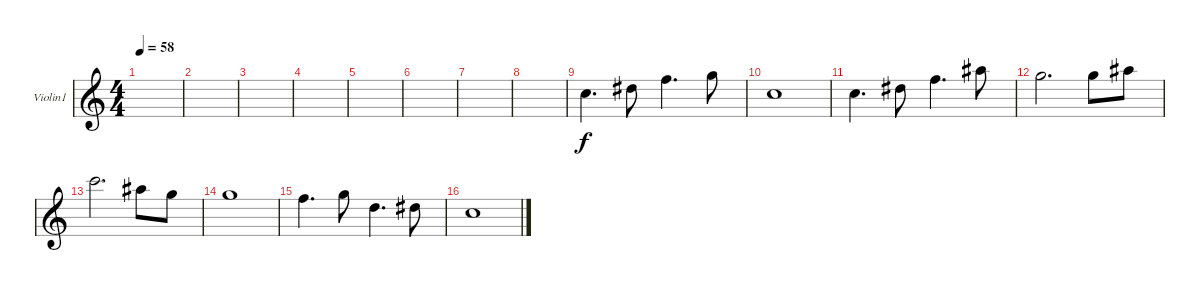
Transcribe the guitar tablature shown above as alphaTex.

\defaultSystemsLayout 4
\bracketExtendMode groupsimilarinstruments
\firstSystemTrackNameOrientation horizontal
\otherSystemsTrackNameOrientation horizontal
\track ("Violin1" "Violin1") {instrument stringensemble2}
\staff {score}
\tuning (E4 B3 G3 D3 A2 E2)
\displaytranspose 12
\ts (4 4)
\tempo 58
\clef g2
\scale
0.485477
\ks c
|
\scale
0.257261 |
\scale
0.257261 |
\scale
0.333333 |
\scale
0.333333 |
\scale
0.333333 |
|
|
1.2.4{d} 4.2.8 6.2.4{d} 8.2.8 |
1.2.1 |
1.2.4{d} 4.2.8 6.2.4{d} 11.2.8 |
8.2.2{d} 8.2.8 11.2.8 |
13.2.2{d} 11.2.8 8.2.8 |
8.2.1 |
6.2.4{d} 8.2.8 3.2.4{d} 4.2.8 |
1.2.1
